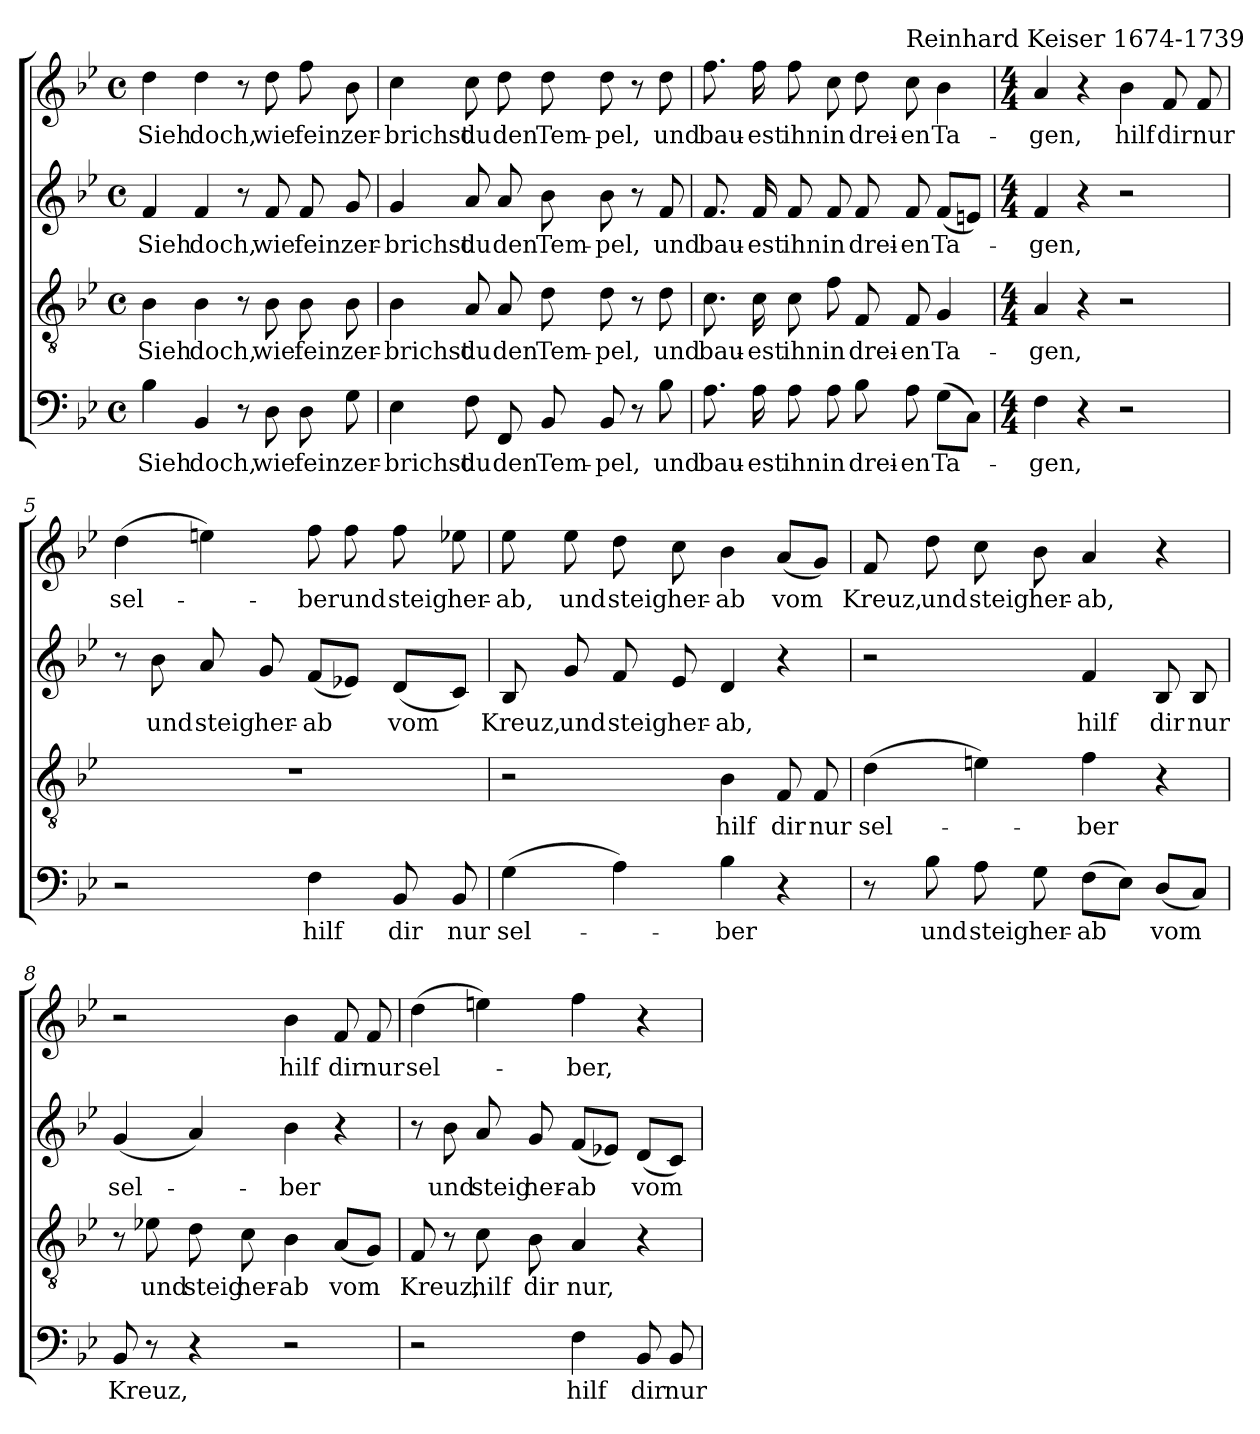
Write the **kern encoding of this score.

**kern	**text	**kern	**text	**kern	**text	**kern	**text
*part4	*part4	*part3	*part3	*part2	*part2	*part1	*part1
*staff4	*staff4	*staff3	*staff3	*staff2	*staff2	*staff1	*staff1
*clefF4	*	*clefGv2	*	*clefG2	*	*clefG2	*
*k[b-e-]	*	*k[b-e-]	*	*k[b-e-]	*	*k[b-e-]	*
*B-:	*	*B-:	*	*B-:	*	*B-:	*
*M4/4	*	*M4/4	*	*M4/4	*	*M4/4	*
*met(c)	*	*met(c)	*	*met(c)	*	*met(c)	*
=1	=1	=1	=1	=1	=1	=1	=1
!	!LO:LY:b	!	!LO:LY:b	!	!LO:LY:b	!	!LO:LY:b
4B-\	Sieh	4B-\	Sieh	4f/	Sieh	4dd\	Sieh
!	!LO:LY:b	!	!LO:LY:b	!	!LO:LY:b	!	!LO:LY:b
4BB-/	doch,	4B-\	doch,	4f/	doch,	4dd\	doch,
8r	.	8r	.	8r	.	8r	.
!	!LO:LY:b	!	!LO:LY:b	!	!LO:LY:b	!	!LO:LY:b
8D\	wie	8B-\	wie	8f/	wie	8dd\	wie
!	!LO:LY:b	!	!LO:LY:b	!	!LO:LY:b	!	!LO:LY:b
8D\	fein	8B-\	fein	8f/	fein	8ff\	fein
!	!LO:LY:b	!	!LO:LY:b	!	!LO:LY:b	!	!LO:LY:b
8G\	zer-	8B-\	zer-	8g/	zer-	8b-\	zer-
=2	=2	=2	=2	=2	=2	=2	=2
!	!LO:LY:b	!	!LO:LY:b	!	!LO:LY:b	!	!LO:LY:b
4E-\	-brichst	4B-\	-brichst	4g/	-brichst	4cc\	-brichst
!	!LO:LY:b	!	!LO:LY:b	!	!LO:LY:b	!	!LO:LY:b
8F\	du	8A/	du	8a/	du	8cc\	du
!	!LO:LY:b	!	!LO:LY:b	!	!LO:LY:b	!	!LO:LY:b
8FF/	den	8A/	den	8a/	den	8dd\	den
!	!LO:LY:b	!	!LO:LY:b	!	!LO:LY:b	!	!LO:LY:b
8BB-/	Tem-	8d\	Tem-	8b-\	Tem-	8dd\	Tem-
!	!LO:LY:b	!	!LO:LY:b	!	!LO:LY:b	!	!LO:LY:b
8BB-/	-pel,	8d\	-pel,	8b-\	-pel,	8dd\	-pel,
8r	.	8r	.	8r	.	8r	.
!	!LO:LY:b	!	!LO:LY:b	!	!LO:LY:b	!	!LO:LY:b
8B-\	und	8d\	und	8f/	und	8dd\	und
=3	=3	=3	=3	=3	=3	=3	=3
!	!LO:LY:b	!	!LO:LY:b	!	!LO:LY:b	!	!LO:LY:b
8.A\	bau-	8.c\	bau-	8.f/	bau-	8.ff\	bau-
!	!LO:LY:b	!	!LO:LY:b	!	!LO:LY:b	!	!LO:LY:b
16A\	-est	16c\	-est	16f/	-est	16ff\	-est
!	!LO:LY:b	!	!LO:LY:b	!	!LO:LY:b	!	!LO:LY:b
8A\	ihn	8c\	ihn	8f/	ihn	8ff\	ihn
!	!LO:LY:b	!	!LO:LY:b	!	!LO:LY:b	!	!LO:LY:b
8A\	in	8f\	in	8f/	in	8cc\	in
!	!LO:LY:b	!	!LO:LY:b	!	!LO:LY:b	!	!LO:LY:b
8B-\	drei-	8F/	drei-	8f/	drei-	8dd\	drei-
!	!	!	!	!	!	!LO:TX:a:t=Reinhard Keiser 1674-1739	!
!	!LO:LY:b	!	!LO:LY:b	!	!LO:LY:b	!	!LO:LY:b
8A\	-en	8F/	-en	8f/	-en	8cc\	-en
!	!LO:LY:b	!	!LO:LY:b	!	!LO:LY:b	!	!LO:LY:b
(>8G\L	Ta-	4G/	Ta-	(<8f/L	Ta-	4b-\	Ta-
8C\J)	.	.	.	8en/J)	.	.	.
!!LO:LB:g=z
=4	=4	=4	=4	=4	=4	=4	=4
*M4/4	*	*M4/4	*	*M4/4	*	*M4/4	*
!	!LO:LY:b	!	!LO:LY:b	!	!LO:LY:b	!	!LO:LY:b
4F\	-gen,	4A/	-gen,	4f/	-gen,	4a/	-gen,
4r	.	4r	.	4r	.	4r	.
!	!	!	!	!	!	!	!LO:LY:b
2r	.	2r	.	2r	.	4b-\	hilf
!	!	!	!	!	!	!	!LO:LY:b
.	.	.	.	.	.	8f/	dir
!	!	!	!	!	!	!	!LO:LY:b
.	.	.	.	.	.	8f/	nur
=5	=5	=5	=5	=5	=5	=5	=5
!	!	!	!	!	!	!	!LO:LY:b
2r	.	1r	.	8r	.	(>4dd\	sel-
!	!	!	!	!	!LO:LY:b	!	!
.	.	.	.	8b-\	und	.	.
!	!	!	!	!	!LO:LY:b	!	!
.	.	.	.	8a/	steig	4een\)	.
!	!	!	!	!	!LO:LY:b	!	!
.	.	.	.	8g/	her-	.	.
!	!LO:LY:b	!	!	!	!LO:LY:b	!	!LO:LY:b
4F\	hilf	.	.	(<8f/L	-ab	8ff\	-ber
!	!	!	!	!	!	!	!LO:LY:b
.	.	.	.	8e-X/J)	.	8ff\	und
!	!LO:LY:b	!	!	!	!LO:LY:b	!	!LO:LY:b
8BB-/	dir	.	.	(<8d/L	vom	8ff\	steig
!	!LO:LY:b	!	!	!	!	!	!LO:LY:b
8BB-/	nur	.	.	8c/J)	.	8ee-X\	her-
=6	=6	=6	=6	=6	=6	=6	=6
!	!LO:LY:b	!	!	!	!LO:LY:b	!	!LO:LY:b
(>4G\	sel-	2r	.	8B-/	Kreuz,	8ee-\	-ab,
!	!	!	!	!	!LO:LY:b	!	!LO:LY:b
.	.	.	.	8g/	und	8ee-\	und
!	!	!	!	!	!LO:LY:b	!	!LO:LY:b
4A\)	.	.	.	8f/	steig	8dd\	steig
!	!	!	!	!	!LO:LY:b	!	!LO:LY:b
.	.	.	.	8e-/	her-	8cc\	her-
!	!LO:LY:b	!	!LO:LY:b	!	!LO:LY:b	!	!LO:LY:b
4B-\	-ber	4B-\	hilf	4d/	-ab,	4b-\	-ab
!	!	!	!LO:LY:b	!	!	!	!LO:LY:b
4r	.	8F/	dir	4r	.	(<8a/L	vom
!	!	!	!LO:LY:b	!	!	!	!
.	.	8F/	nur	.	.	8g/J)	.
!!LO:LB:g=z
=7	=7	=7	=7	=7	=7	=7	=7
!	!	!	!LO:LY:b	!	!	!	!LO:LY:b
8r	.	(>4d\	sel-	2r	.	8f/	Kreuz,
!	!LO:LY:b	!	!	!	!	!	!LO:LY:b
8B-\	und	.	.	.	.	8dd\	und
!	!LO:LY:b	!	!	!	!	!	!LO:LY:b
8A\	steig	4en\)	.	.	.	8cc\	steig
!	!LO:LY:b	!	!	!	!	!	!LO:LY:b
8G\	her-	.	.	.	.	8b-\	her-
!	!LO:LY:b	!	!LO:LY:b	!	!LO:LY:b	!	!LO:LY:b
(>8F\L	-ab	4f\	-ber	4f/	hilf	4a/	-ab,
8E-\J)	.	.	.	.	.	.	.
!	!LO:LY:b	!	!	!	!LO:LY:b	!	!
(<8D/L	vom	4r	.	8B-/	dir	4r	.
!	!	!	!	!	!LO:LY:b	!	!
8C/J)	.	.	.	8B-/	nur	.	.
=8	=8	=8	=8	=8	=8	=8	=8
!	!LO:LY:b	!	!	!	!LO:LY:b	!	!
8BB-/	Kreuz,	8r	.	(<4g/	sel-	2r	.
!	!	!	!LO:LY:b	!	!	!	!
8r	.	8e-X\	und	.	.	.	.
!	!	!	!LO:LY:b	!	!	!	!
4r	.	8d\	steig	4a/)	.	.	.
!	!	!	!LO:LY:b	!	!	!	!
.	.	8c\	her-	.	.	.	.
!	!	!	!LO:LY:b	!	!LO:LY:b	!	!LO:LY:b
2r	.	4B-\	-ab	4b-\	-ber	4b-\	hilf
!	!	!	!LO:LY:b	!	!	!	!LO:LY:b
.	.	(<8A/L	vom	4r	.	8f/	dir
!	!	!	!	!	!	!	!LO:LY:b
.	.	8G/J)	.	.	.	8f/	nur
=9	=9	=9	=9	=9	=9	=9	=9
!	!	!	!LO:LY:b	!	!	!	!LO:LY:b
2r	.	8F/	Kreuz,	8r	.	(>4dd\	sel-
!	!	!	!	!	!LO:LY:b	!	!
.	.	8r	.	8b-\	und	.	.
!	!	!	!LO:LY:b	!	!LO:LY:b	!	!
.	.	8c\	hilf	8a/	steig	4een\)	.
!	!	!	!LO:LY:b	!	!LO:LY:b	!	!
.	.	8B-\	dir	8g/	her-	.	.
!	!LO:LY:b	!	!LO:LY:b	!	!LO:LY:b	!	!LO:LY:b
4F\	hilf	4A/	nur,	(<8f/L	-ab	4ff\	-ber,
.	.	.	.	8e-X/J)	.	.	.
!	!LO:LY:b	!	!	!	!LO:LY:b	!	!
8BB-/	dir	4r	.	(<8d/L	vom	4r	.
!	!LO:LY:b	!	!	!	!	!	!
8BB-/	nur	.	.	8c/J)	.	.	.
=	=	=	=	=	=	=	=
*-	*-	*-	*-	*-	*-	*-	*-
